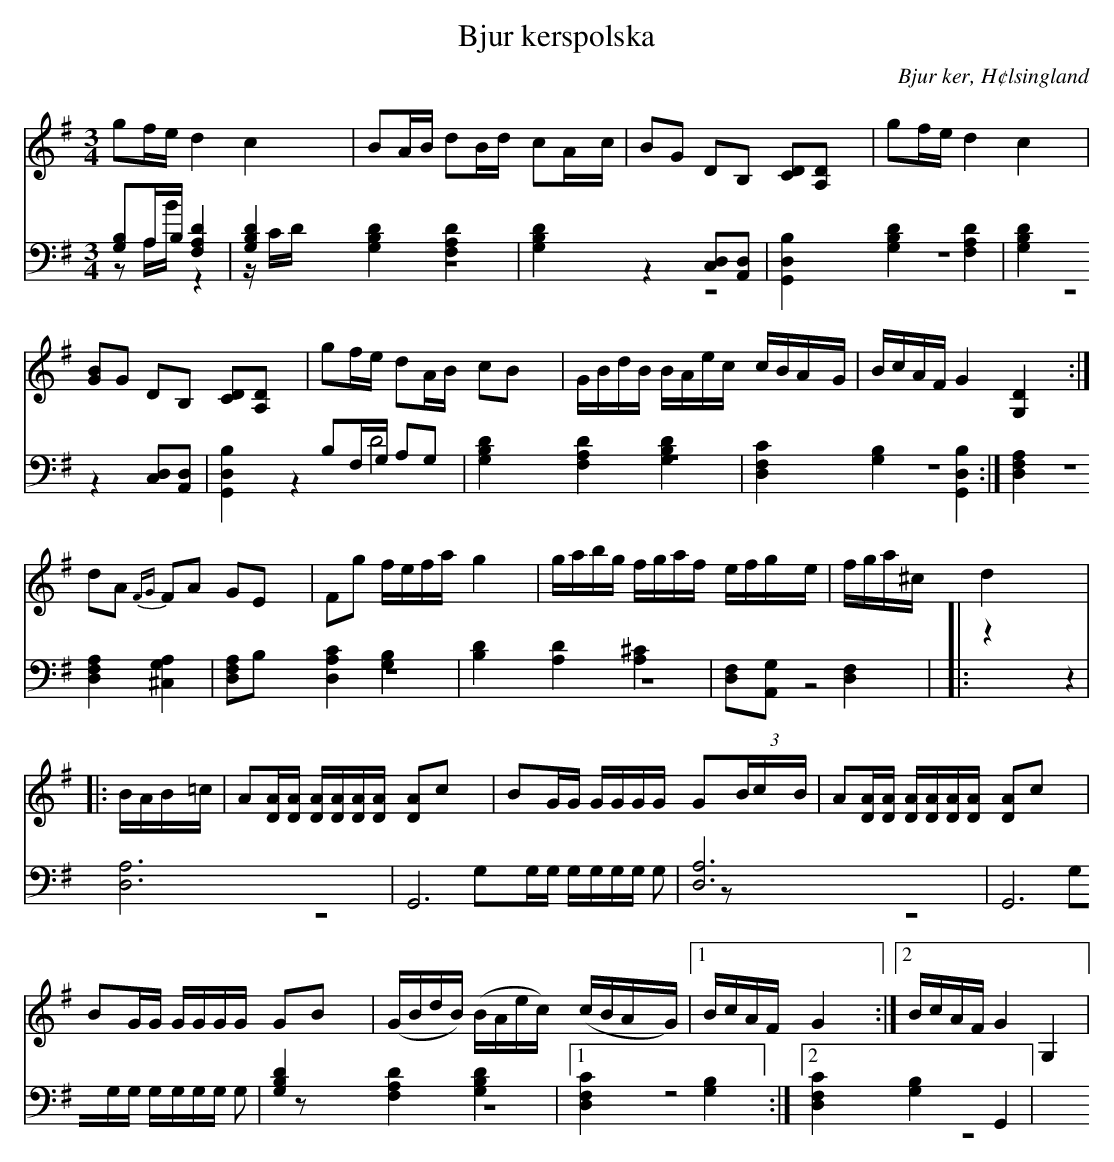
X:1
T: Bjur kerspolska
O: Bjur ker, H¢lsingland
M: 3/4
L: 1/8
K: G
V:1
V:2
V:3 merge
V:1
gf/e/ d2 c2|BA/B/ dB/d/ cA/c/| BG DB, [CD][A,D]|gf/e/ d2 c2|
[GB]G DB, [CD][A,D] |gf/e/ dA/B/ cB|G/B/d/B/ B/A/e/c/ c/B/A/G/|B/c/A/F/ G2 [G,2D2]:|
dA {FG}FA GE|Fg f/e/f/a/ g2|g/a/b/g/ f/g/a/f/ e/f/g/e/ |f/g/a/^c/ d2 |
|:B/A/B/=c/|A[D/A/][D/A/] [D/A/][D/A/][D/A/][D/A/] [DA]c|BG/G/ G/G/G/G/ G(3B/c/B/|A[D/A/][D/A/] [D/A/][D/A/][D/A/][D/A/] [DA]c|
BG/G/ G/G/G/G/ GB|(G/B/d/B/) (B/A/e/c/) (c/B/A/G/)|1 B/c/A/F/ G2:|2 B/c/A/F/ G2 G,2|
V:2 clef=bass
[G,B,]A,/B,/ [F,2A,2 D2]|[G,2B,2D2] [G,2B,2D2] [F,2A,2 D2]|[G,2B,2D2] z2 [C,D,][A,,D,]|[G,,2D,2B,2] [G,2B,2D2] [F,2A,2 D2]|
[G,2B,2D2] z2 [C,D,][A,,D,]|[G,,2D,2B,2] B,F,/G,/ A,G,|[G,2B,2D2] [F,2A,2 D2] [G,2B,2D2]|[D,2F,2C2] [G,2B,2][G,,2D,2B,2]:|
[D,2F,2A,2] [D,2F,2A,2] [^C,2G,2A,2]|[D,F,A,]B, [D,2A,2C2] [G,2B,2]|[B,2D2] [A,2D2] [A,2^C2]|[D,F,][A,,G,] [D,2F,2]|
|:z2|[D,6A,6]|G,,6|[D,6A,6]|
G,,6|[G,2B,2D2] [F,2A,2 D2] [G,2B,2D2]|1 [D,2F,2C2] [G,2B,2] :|2 [D,2F,2C2] [G,2B,2] G,,2|
V:3  clef=bass
zA,/B/ z2 z/C/D/ |z6|z6|z6|
z6|z2 D4|z6|z6:|
z6|z6|z6|z4|
|:z2|z6|G,G,/G,/ G,/G,/G,/G,/ G,z|z6 |
G,G,/G,/ G,/G,/G,/G,/ G,z|z6|1 z4:|2 z6|
